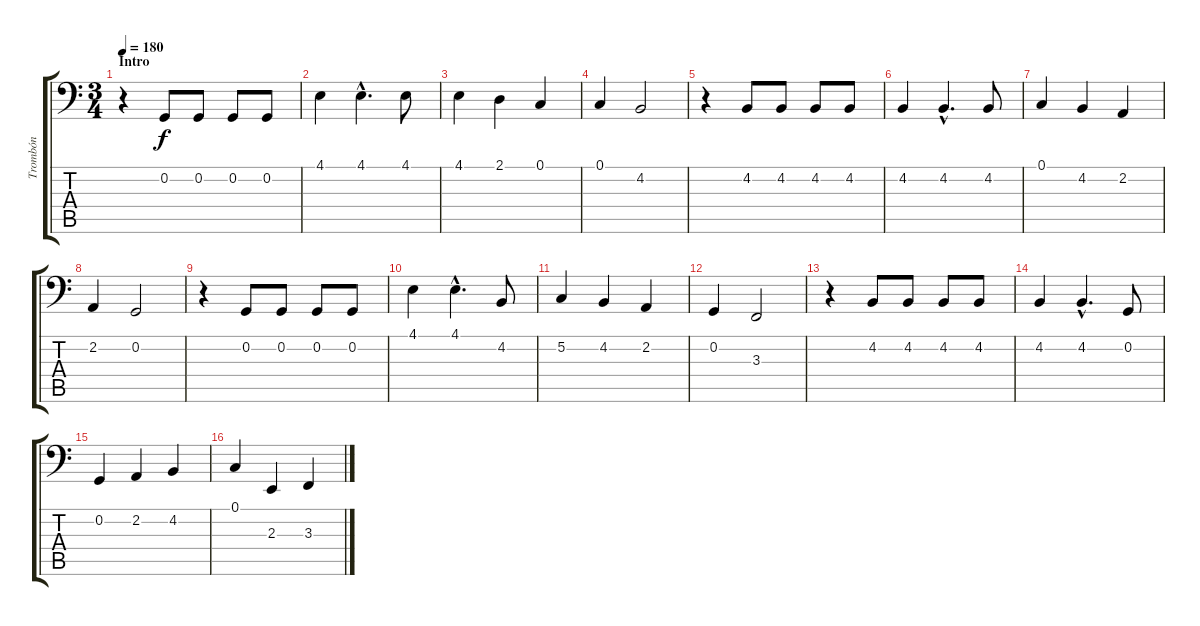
\track ("Trombón" "Trombón") {instrument trombone}
\staff {score tabs}
\tuning (C3 G2 D2 A1 E1 B0) {hide}
\ts (3 4)
\section ("" "Intro")
\tempo 180
\clef f4
\ks c
r.4{dy f instrument trombone} 0.2.8 0.2.8 0.2.8 0.2.8 |
4.1.4 4.1{hac}.4{d} 4.1.8 |
4.1.4 2.1.4 0.1.4 |
0.1.4 4.2.2 |
r.4 4.2.8 4.2.8 4.2.8 4.2.8 |
4.2.4 4.2{hac}.4{d} 4.2.8 |
0.1.4 4.2.4 2.2.4 |
2.2.4 0.2.2 |
r.4 0.2.8 0.2.8 0.2.8 0.2.8 |
4.1.4 4.1{hac}.4{d} 4.2.8 |
5.2.4 4.2.4 2.2.4 |
0.2.4 3.3.2 |
r.4 4.2.8 4.2.8 4.2.8 4.2.8 |
4.2.4 4.2{hac}.4{d} 0.2.8 |
0.2.4 2.2.4 4.2.4 |
0.1.4 2.3.4 3.3.4
